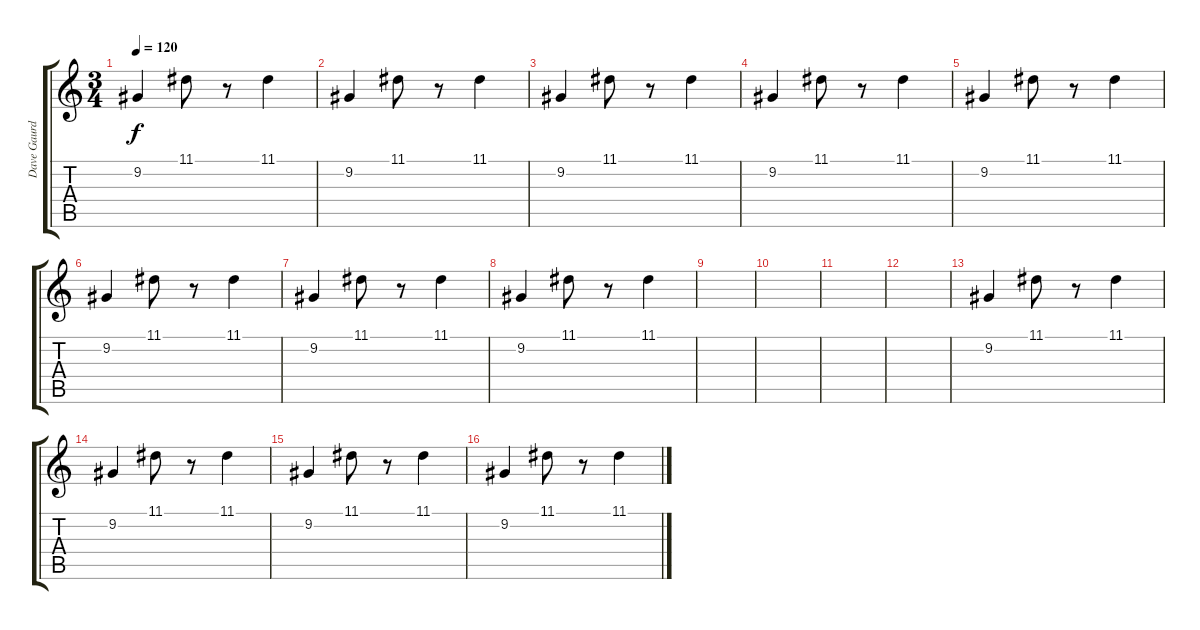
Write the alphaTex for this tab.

\track ("Dave Gaurd" "Dave Gaurd") {instrument kalimba}
\staff {score tabs}
\tuning (E4 B3 G3 D3 A2 E2) {hide}
\ts (3 4)
\tempo 120
\clef g2
\ks c
9.2.4{dy f} 11.1.8 r.8 11.1.4 |
9.2.4 11.1.8 r.8 11.1.4 |
9.2.4 11.1.8 r.8 11.1.4 |
9.2.4 11.1.8 r.8 11.1.4 |
9.2.4 11.1.8 r.8 11.1.4 |
9.2.4 11.1.8 r.8 11.1.4 |
9.2.4 11.1.8 r.8 11.1.4 |
9.2.4 11.1.8 r.8 11.1.4 |
|
|
|
|
9.2.4 11.1.8 r.8 11.1.4 |
9.2.4 11.1.8 r.8 11.1.4 |
9.2.4 11.1.8 r.8 11.1.4 |
9.2.4 11.1.8 r.8 11.1.4
